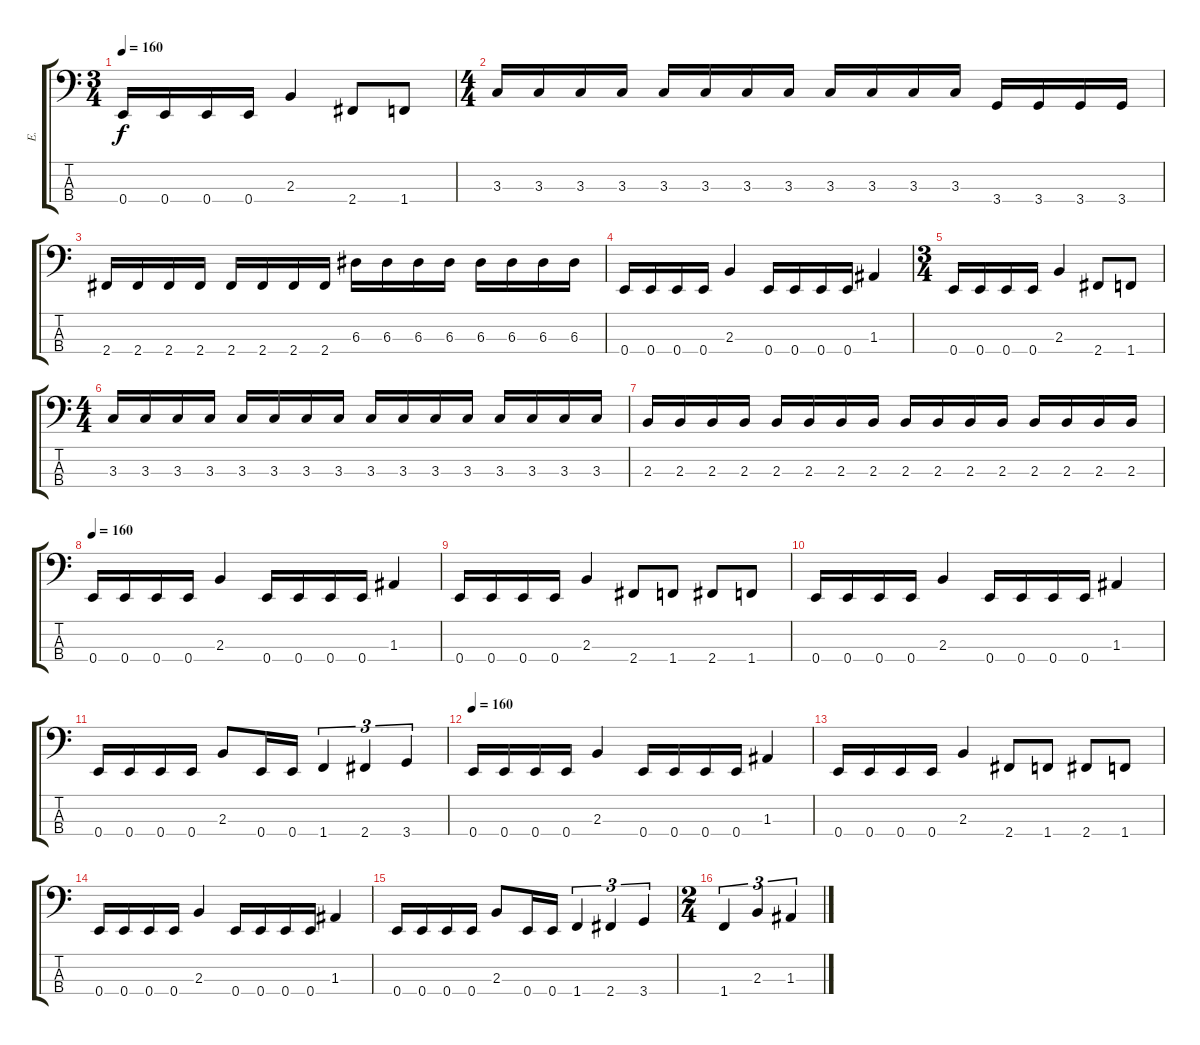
\track ("E." "E.") {instrument electricbassfinger}
\staff {score tabs}
\tuning (G2 D2 A1 E1) {hide}
\ts (3 4)
\tempo 160
\clef f4
\ks c
0.4.16{dy f} 0.4.16 0.4.16 0.4.16 2.3.4 2.4.8 1.4.8 |
\ts (4 4)
3.3.16 3.3.16 3.3.16 3.3.16 3.3.16 3.3.16 3.3.16 3.3.16 3.3.16 3.3.16 3.3.16 3.3.16 3.4.16 3.4.16 3.4.16 3.4.16 |
2.4.16 2.4.16 2.4.16 2.4.16 2.4.16 2.4.16 2.4.16 2.4.16 6.3.16 6.3.16 6.3.16 6.3.16 6.3.16 6.3.16 6.3.16 6.3.16 |
0.4.16 0.4.16 0.4.16 0.4.16 2.3.4 0.4.16 0.4.16 0.4.16 0.4.16 1.3.4 |
\ts (3 4)
0.4.16 0.4.16 0.4.16 0.4.16 2.3.4 2.4.8 1.4.8 |
\ts (4 4)
3.3.16 3.3.16 3.3.16 3.3.16 3.3.16 3.3.16 3.3.16 3.3.16 3.3.16 3.3.16 3.3.16 3.3.16 3.3.16 3.3.16 3.3.16 3.3.16 |
2.3.16 2.3.16 2.3.16 2.3.16 2.3.16 2.3.16 2.3.16 2.3.16 2.3.16 2.3.16 2.3.16 2.3.16 2.3.16 2.3.16 2.3.16 2.3.16 |
\tempo 160
0.4.16 0.4.16 0.4.16 0.4.16 2.3.4 0.4.16 0.4.16 0.4.16 0.4.16 1.3.4 |
0.4.16 0.4.16 0.4.16 0.4.16 2.3.4 2.4.8 1.4.8 2.4.8 1.4.8 |
0.4.16 0.4.16 0.4.16 0.4.16 2.3.4 0.4.16 0.4.16 0.4.16 0.4.16 1.3.4 |
0.4.16 0.4.16 0.4.16 0.4.16 2.3.8 0.4.16 0.4.16 1.4.4{tu (3 2)} 2.4.4{tu (3 2)} 3.4.4{tu (3 2)} |
\tempo 160
0.4.16 0.4.16 0.4.16 0.4.16 2.3.4 0.4.16 0.4.16 0.4.16 0.4.16 1.3.4 |
0.4.16 0.4.16 0.4.16 0.4.16 2.3.4 2.4.8 1.4.8 2.4.8 1.4.8 |
0.4.16 0.4.16 0.4.16 0.4.16 2.3.4 0.4.16 0.4.16 0.4.16 0.4.16 1.3.4 |
0.4.16 0.4.16 0.4.16 0.4.16 2.3.8 0.4.16 0.4.16 1.4.4{tu (3 2)} 2.4.4{tu (3 2)} 3.4.4{tu (3 2)} |
\ts (2 4)
1.4.4{tu (3 2)} 2.3.4{tu (3 2)} 1.3.4{tu (3 2)}
